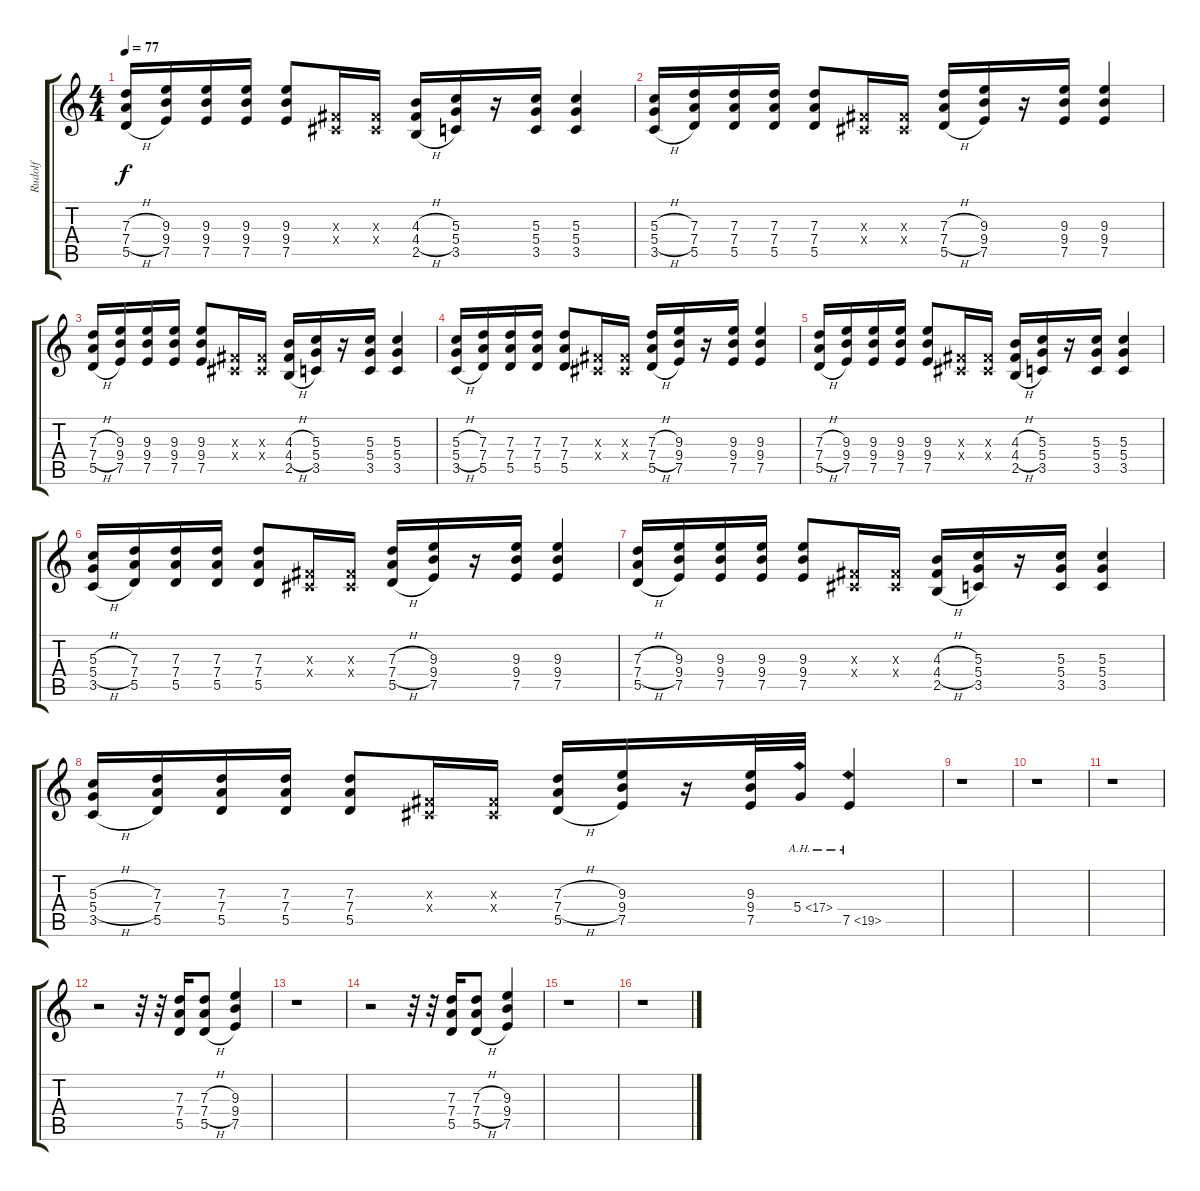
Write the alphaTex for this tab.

\track ("Rudolf" "Rudolf") {instrument distortionguitar}
\staff {score tabs}
\tuning (E4 B3 G3 D3 A2 E2) {hide}
\ts (4 4)
\tempo 77
\clef g2
\ks c
(7.3{h} 7.4{h} 5.5{h}).16{dy f instrument distortionguitar} (9.3 9.4 7.5).16 (9.3 9.4 7.5).16 (9.3 9.4 7.5).16 (9.3 9.4 7.5).8 (-1.3{x} -1.4{x}).16 (-1.3{x} -1.4{x}).16 (4.3{h} 4.4{h} 2.5{h}).16 (5.3 5.4 3.5).16 r.16 (5.3 5.4 3.5).16 (5.3 5.4 3.5).4 |
(5.3{h} 5.4{h} 3.5{h}).16 (7.3 7.4 5.5).16 (7.3 7.4 5.5).16 (7.3 7.4 5.5).16 (7.3 7.4 5.5).8 (-1.3{x} -1.4{x}).16 (-1.3{x} -1.4{x}).16 (7.3{h} 7.4{h} 5.5{h}).16 (9.3 9.4 7.5).16 r.16 (9.3 9.4 7.5).16 (9.3 9.4 7.5).4 |
(7.3{h} 7.4{h} 5.5{h}).16 (9.3 9.4 7.5).16 (9.3 9.4 7.5).16 (9.3 9.4 7.5).16 (9.3 9.4 7.5).8 (-1.3{x} -1.4{x}).16 (-1.3{x} -1.4{x}).16 (4.3{h} 4.4{h} 2.5{h}).16 (5.3 5.4 3.5).16 r.16 (5.3 5.4 3.5).16 (5.3 5.4 3.5).4 |
(5.3{h} 5.4{h} 3.5{h}).16 (7.3 7.4 5.5).16 (7.3 7.4 5.5).16 (7.3 7.4 5.5).16 (7.3 7.4 5.5).8 (-1.3{x} -1.4{x}).16 (-1.3{x} -1.4{x}).16 (7.3{h} 7.4{h} 5.5{h}).16 (9.3 9.4 7.5).16 r.16 (9.3 9.4 7.5).16 (9.3 9.4 7.5).4 |
(7.3{h} 7.4{h} 5.5{h}).16 (9.3 9.4 7.5).16 (9.3 9.4 7.5).16 (9.3 9.4 7.5).16 (9.3 9.4 7.5).8 (-1.3{x} -1.4{x}).16 (-1.3{x} -1.4{x}).16 (4.3{h} 4.4{h} 2.5{h}).16 (5.3 5.4 3.5).16 r.16 (5.3 5.4 3.5).16 (5.3 5.4 3.5).4 |
(5.3{h} 5.4{h} 3.5{h}).16 (7.3 7.4 5.5).16 (7.3 7.4 5.5).16 (7.3 7.4 5.5).16 (7.3 7.4 5.5).8 (-1.3{x} -1.4{x}).16 (-1.3{x} -1.4{x}).16 (7.3{h} 7.4{h} 5.5{h}).16 (9.3 9.4 7.5).16 r.16 (9.3 9.4 7.5).16 (9.3 9.4 7.5).4 |
(7.3{h} 7.4{h} 5.5{h}).16 (9.3 9.4 7.5).16 (9.3 9.4 7.5).16 (9.3 9.4 7.5).16 (9.3 9.4 7.5).8 (-1.3{x} -1.4{x}).16 (-1.3{x} -1.4{x}).16 (4.3{h} 4.4{h} 2.5{h}).16 (5.3 5.4 3.5).16 r.16 (5.3 5.4 3.5).16 (5.3 5.4 3.5).4 |
(5.3{h} 5.4{h} 3.5{h}).16 (7.3 7.4 5.5).16 (7.3 7.4 5.5).16 (7.3 7.4 5.5).16 (7.3 7.4 5.5).8 (-1.3{x} -1.4{x}).16 (-1.3{x} -1.4{x}).16 (7.3{h} 7.4{h} 5.5{h}).16 (9.3 9.4 7.5).16 r.16 (9.3 9.4 7.5).32 5.4{ah 12}.32 7.5{ah 12}.4 |
r.1 |
r.1 |
r.1 |
r.2 r.32 r.32 (7.3 7.4 5.5).16 (7.3{h} 7.4{h} 5.5{h}).8 (9.3 9.4 7.5).4 |
r.1 |
r.2 r.32 r.32 (7.3 7.4 5.5).16 (7.3{h} 7.4{h} 5.5{h}).8 (9.3 9.4 7.5).4 |
r.1 |
r.1
